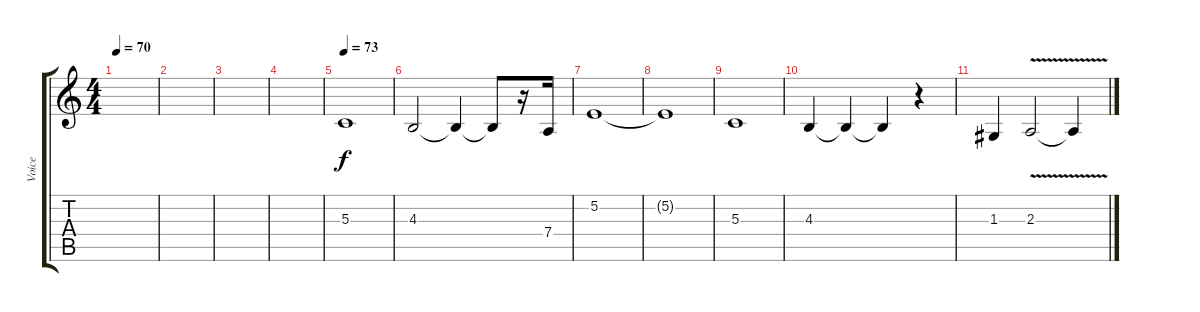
\track ("Voice" "Voice") {instrument clarinet}
\staff {score tabs}
\tuning (E4 B3 G3 D3 A2 E2) {hide}
\ts (4 4)
\tempo 70
\clef g2
\ks c
|
|
|
|
\tempo 73
5.3.1 |
4.3.2 4.3{t}.4 4.3{t}.8 r.16 7.4.16 |
5.2.1 |
5.2{t}.1 |
5.3.1 |
4.3.4 4.3{t}.4 4.3{t}.4 r.4 |
1.3.4 2.3{v}.2 2.3{t}.4
